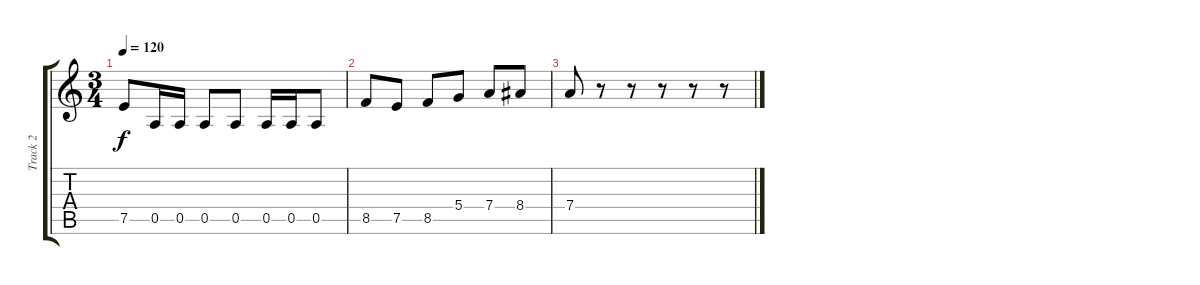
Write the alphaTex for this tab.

\track ("Track 2" "Track 2") {instrument distortionguitar}
\staff {score tabs}
\tuning (E4 B3 G3 D3 A2 E2) {hide}
\ts (3 4)
\tempo 120
\clef g2
\ks c
7.5.8{dy f} 0.5.16 0.5.16 0.5.8 0.5.8 0.5.16 0.5.16 0.5.8 |
8.5.8 7.5.8 8.5.8 5.4.8 7.4.8 8.4.8 |
7.4.8 r.8 r.8 r.8 r.8 r.8
